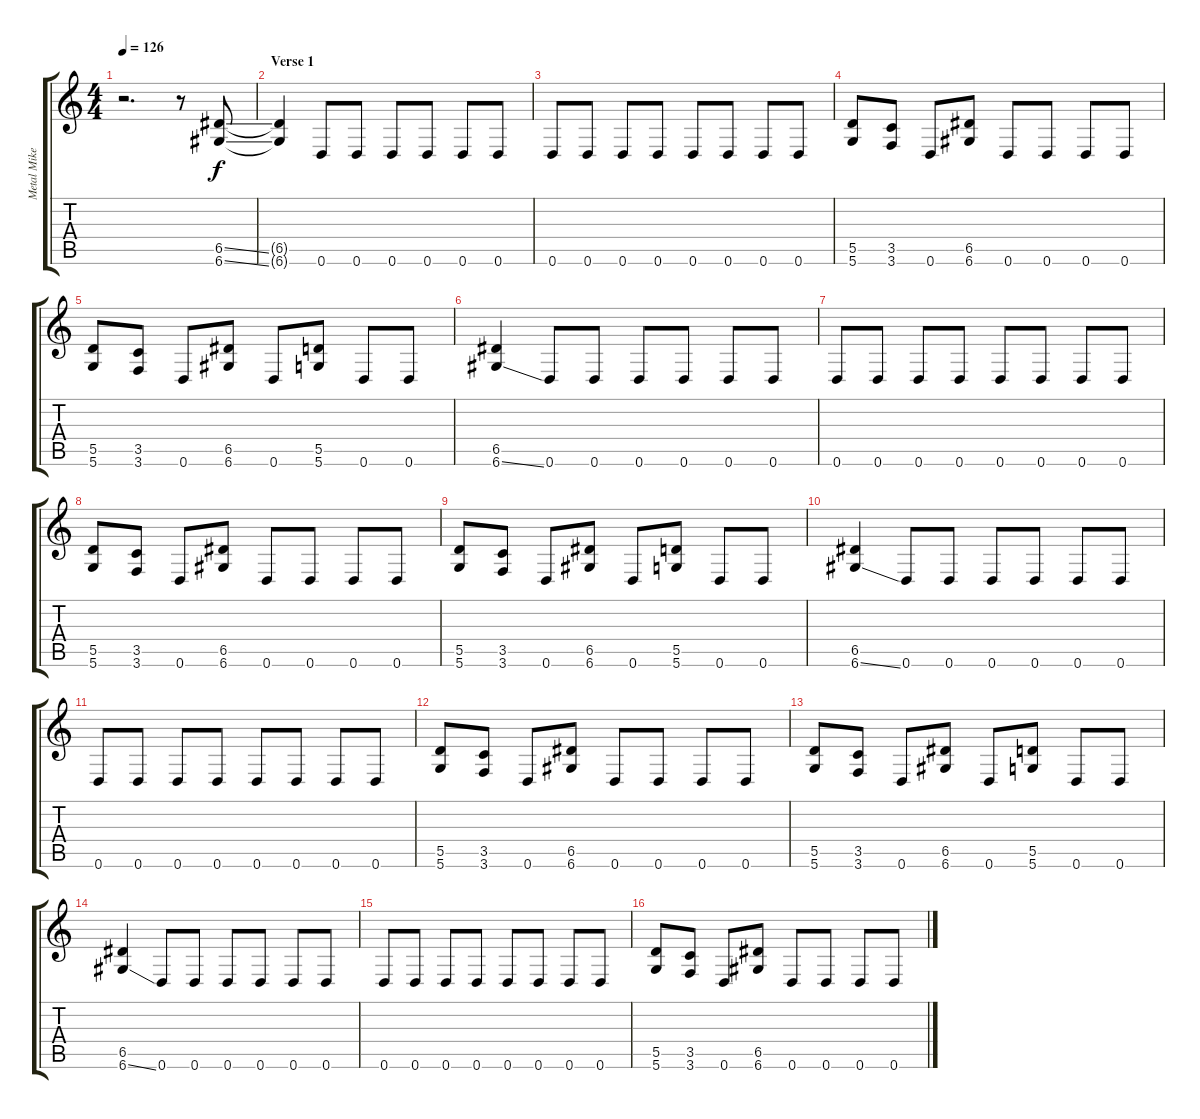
\track ("Metal Mike" "Metal Mike") {instrument distortionguitar}
\staff {score tabs}
\tuning (E4 B3 G3 D3 A2 D2) {hide}
\ts (4 4)
\tempo 126
\clef g2
\ks c
r.2{d dy f instrument distortionguitar} r.8 (6.5{ss} 6.6{ss}).8 |
\section ("" "Verse 1")
(6.5{t} 6.6{t}).4 0.6.8 0.6.8 0.6.8 0.6.8 0.6.8 0.6.8 |
0.6.8 0.6.8 0.6.8 0.6.8 0.6.8 0.6.8 0.6.8 0.6.8 |
(5.5 5.6).8 (3.5 3.6).8 0.6.8 (6.5 6.6).8 0.6.8 0.6.8 0.6.8 0.6.8 |
(5.5 5.6).8 (3.5 3.6).8 0.6.8 (6.5 6.6).8 0.6.8 (5.5 5.6).8 0.6.8 0.6.8 |
(6.5 6.6{ss}).4 0.6.8 0.6.8 0.6.8 0.6.8 0.6.8 0.6.8 |
0.6.8 0.6.8 0.6.8 0.6.8 0.6.8 0.6.8 0.6.8 0.6.8 |
(5.5 5.6).8 (3.5 3.6).8 0.6.8 (6.5 6.6).8 0.6.8 0.6.8 0.6.8 0.6.8 |
(5.5 5.6).8 (3.5 3.6).8 0.6.8 (6.5 6.6).8 0.6.8 (5.5 5.6).8 0.6.8 0.6.8 |
(6.5 6.6{ss}).4 0.6.8 0.6.8 0.6.8 0.6.8 0.6.8 0.6.8 |
0.6.8 0.6.8 0.6.8 0.6.8 0.6.8 0.6.8 0.6.8 0.6.8 |
(5.5 5.6).8 (3.5 3.6).8 0.6.8 (6.5 6.6).8 0.6.8 0.6.8 0.6.8 0.6.8 |
(5.5 5.6).8 (3.5 3.6).8 0.6.8 (6.5 6.6).8 0.6.8 (5.5 5.6).8 0.6.8 0.6.8 |
(6.5 6.6{ss}).4 0.6.8 0.6.8 0.6.8 0.6.8 0.6.8 0.6.8 |
0.6.8 0.6.8 0.6.8 0.6.8 0.6.8 0.6.8 0.6.8 0.6.8 |
(5.5 5.6).8 (3.5 3.6).8 0.6.8 (6.5 6.6).8 0.6.8 0.6.8 0.6.8 0.6.8
